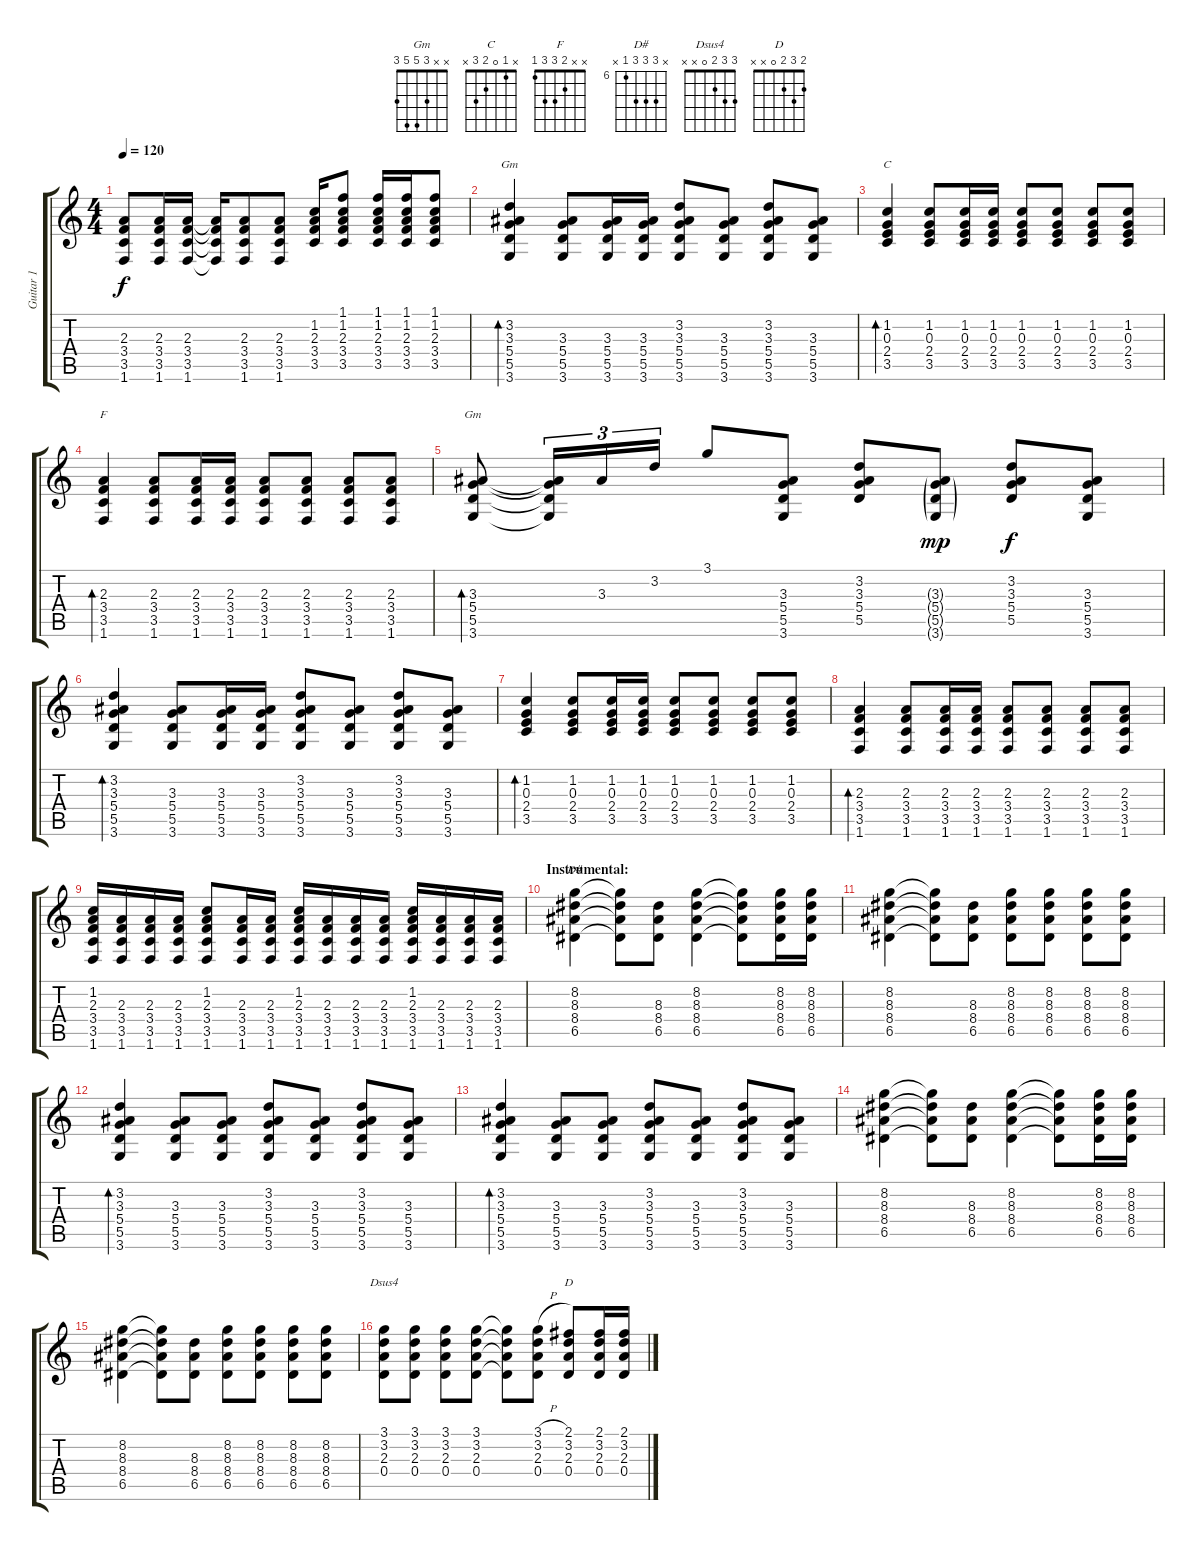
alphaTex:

\track ("Guitar 1" "Guitar 1") {instrument acousticguitarsteel}
\staff {score tabs}
\tuning (E4 B3 G3 D3 A2 E2) {hide}
\chord ("Gm" x 3 3 5 5 3)
\chord ("C" x 1 0 2 3 x)
\chord ("F" x x 2 3 3 1)
\chord ("Gm" x x 3 5 5 3)
\chord ("D#" x 8 8 8 6 x) {firstfret 6}
\chord ("Dsus4" 3 3 2 0 x x)
\chord ("D" 2 3 2 0 x x)
\ts (4 4)
\tempo 120
\clef g2
\ks c
(2.3 3.4 3.5 1.6).8{dy f} (2.3 3.4 3.5 1.6).16 (2.3 3.4 3.5 1.6).16 (2.3{t} 3.4{t} 3.5{t} 1.6{t}).16 (2.3 3.4 3.5 1.6).8 (2.3 3.4 3.5 1.6).8 (1.2 2.3 3.4 3.5).16 (1.1 1.2 2.3 3.4 3.5).8 (1.1 1.2 2.3 3.4 3.5).16 (1.1 1.2 2.3 3.4 3.5).16 (1.1 1.2 2.3 3.4 3.5).8 |
(3.2 3.3 5.4 5.5 3.6).4{bd 120 ch "Gm"} (3.3 5.4 5.5 3.6).8 (3.3 5.4 5.5 3.6).16 (3.3 5.4 5.5 3.6).16 (3.2 3.3 5.4 5.5 3.6).8 (3.3 5.4 5.5 3.6).8 (3.2 3.3 5.4 5.5 3.6).8 (3.3 5.4 5.5 3.6).8 |
(1.2 0.3 2.4 3.5).4{bd 240 ch "C"} (1.2 0.3 2.4 3.5).8 (1.2 0.3 2.4 3.5).16 (1.2 0.3 2.4 3.5).16 (1.2 0.3 2.4 3.5).8 (1.2 0.3 2.4 3.5).8 (1.2 0.3 2.4 3.5).8 (1.2 0.3 2.4 3.5).8 |
(2.3 3.4 3.5 1.6).4{bd 240 ch "F"} (2.3 3.4 3.5 1.6).8 (2.3 3.4 3.5 1.6).16 (2.3 3.4 3.5 1.6).16 (2.3 3.4 3.5 1.6).8 (2.3 3.4 3.5 1.6).8 (2.3 3.4 3.5 1.6).8 (2.3 3.4 3.5 1.6).8 |
(3.3 5.4 5.5 3.6).8{bd 120 ch "Gm"} (3.3{t} 5.4{t} 5.5{t} 3.6{t}).16{tu (3 2)} 3.3.16{tu (3 2)} 3.2.16{tu (3 2)} 3.1.8 (3.3 5.4 5.5 3.6).8 (3.2 3.3 5.4 5.5).8 (3.3{g} 5.4{g} 5.5{g} 3.6{g}).8{dy mp} (3.2 3.3 5.4 5.5).8{dy f} (3.3 5.4 5.5 3.6).8 |
(3.2 3.3 5.4 5.5 3.6).4{bd 120} (3.3 5.4 5.5 3.6).8 (3.3 5.4 5.5 3.6).16 (3.3 5.4 5.5 3.6).16 (3.2 3.3 5.4 5.5 3.6).8 (3.3 5.4 5.5 3.6).8 (3.2 3.3 5.4 5.5 3.6).8 (3.3 5.4 5.5 3.6).8 |
(1.2 0.3 2.4 3.5).4{bd 240} (1.2 0.3 2.4 3.5).8 (1.2 0.3 2.4 3.5).16 (1.2 0.3 2.4 3.5).16 (1.2 0.3 2.4 3.5).8 (1.2 0.3 2.4 3.5).8 (1.2 0.3 2.4 3.5).8 (1.2 0.3 2.4 3.5).8 |
(2.3 3.4 3.5 1.6).4{bd 240} (2.3 3.4 3.5 1.6).8 (2.3 3.4 3.5 1.6).16 (2.3 3.4 3.5 1.6).16 (2.3 3.4 3.5 1.6).8 (2.3 3.4 3.5 1.6).8 (2.3 3.4 3.5 1.6).8 (2.3 3.4 3.5 1.6).8 |
(1.2 2.3 3.4 3.5 1.6).16 (2.3 3.4 3.5 1.6).16 (2.3 3.4 3.5 1.6).16 (2.3 3.4 3.5 1.6).16 (1.2 2.3 3.4 3.5 1.6).8 (2.3 3.4 3.5 1.6).16 (2.3 3.4 3.5 1.6).16 (1.2 2.3 3.4 3.5 1.6).16 (2.3 3.4 3.5 1.6).16 (2.3 3.4 3.5 1.6).16 (2.3 3.4 3.5 1.6).16 (1.2 2.3 3.4 3.5 1.6).16 (2.3 3.4 3.5 1.6).16 (2.3 3.4 3.5 1.6).16 (2.3 3.4 3.5 1.6).16 |
\section ("" "Instrumental:")
(8.2 8.3 8.4 6.5).4{ch "D#"} (8.2{t} 8.3{t} 8.4{t} 6.5{t}).8 (8.3 8.4 6.5).8 (8.2 8.3 8.4 6.5).4 (8.2{t} 8.3{t} 8.4{t} 6.5{t}).8 (8.2 8.3 8.4 6.5).16 (8.2 8.3 8.4 6.5).16 |
(8.2 8.3 8.4 6.5).4 (8.2{t} 8.3{t} 8.4{t} 6.5{t}).8 (8.3 8.4 6.5).8 (8.2 8.3 8.4 6.5).8 (8.2 8.3 8.4 6.5).8 (8.2 8.3 8.4 6.5).8 (8.2 8.3 8.4 6.5).8 |
(3.2 3.3 5.4 5.5 3.6).4{bd 120} (3.3 5.4 5.5 3.6).8 (3.3 5.4 5.5 3.6).8 (3.2 3.3 5.4 5.5 3.6).8 (3.3 5.4 5.5 3.6).8 (3.2 3.3 5.4 5.5 3.6).8 (3.3 5.4 5.5 3.6).8 |
(3.2 3.3 5.4 5.5 3.6).4{bd 120} (3.3 5.4 5.5 3.6).8 (3.3 5.4 5.5 3.6).8 (3.2 3.3 5.4 5.5 3.6).8 (3.3 5.4 5.5 3.6).8 (3.2 3.3 5.4 5.5 3.6).8 (3.3 5.4 5.5 3.6).8 |
(8.2 8.3 8.4 6.5).4 (8.2{t} 8.3{t} 8.4{t} 6.5{t}).8 (8.3 8.4 6.5).8 (8.2 8.3 8.4 6.5).4 (8.2{t} 8.3{t} 8.4{t} 6.5{t}).8 (8.2 8.3 8.4 6.5).16 (8.2 8.3 8.4 6.5).16 |
(8.2 8.3 8.4 6.5).4 (8.2{t} 8.3{t} 8.4{t} 6.5{t}).8 (8.3 8.4 6.5).8 (8.2 8.3 8.4 6.5).8 (8.2 8.3 8.4 6.5).8 (8.2 8.3 8.4 6.5).8 (8.2 8.3 8.4 6.5).8 |
(3.1 3.2 2.3 0.4).8{ch "Dsus4"} (3.1 3.2 2.3 0.4).8 (3.1 3.2 2.3 0.4).8 (3.1 3.2 2.3 0.4).8 (3.1{t} 3.2{t} 2.3{t} 0.4{t}).8 (3.1{h} 3.2 2.3 0.4).8 (2.1 3.2 2.3 0.4).8{ch "D"} (2.1 3.2 2.3 0.4).16 (2.1 3.2 2.3 0.4).16
